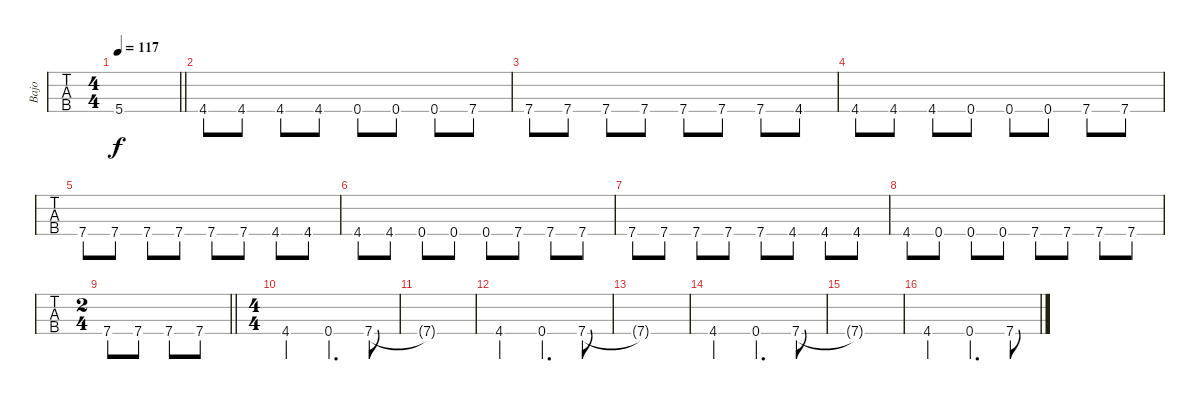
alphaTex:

\track ("Bajo" "Bajo") {instrument electricbassfinger}
\staff {tabs}
\tuning (F2 C2 G1 C1) {hide}
\ts (4 4)
\tempo 117
\clef f4
\barLineRight lightlight
\ks c
5.4{t}.1{dy f} |
4.4.8 4.4.8 4.4.8 4.4.8 0.4.8 0.4.8 0.4.8 7.4.8 |
7.4.8 7.4.8 7.4.8 7.4.8 7.4.8 7.4.8 7.4.8 4.4.8 |
4.4.8 4.4.8 4.4.8 0.4.8 0.4.8 0.4.8 7.4.8 7.4.8 |
7.4.8 7.4.8 7.4.8 7.4.8 7.4.8 7.4.8 4.4.8 4.4.8 |
4.4.8 4.4.8 0.4.8 0.4.8 0.4.8 7.4.8 7.4.8 7.4.8 |
7.4.8 7.4.8 7.4.8 7.4.8 7.4.8 4.4.8 4.4.8 4.4.8 |
4.4.8 0.4.8 0.4.8 0.4.8 7.4.8 7.4.8 7.4.8 7.4.8 |
\ts (2 4)
\barLineRight lightlight
7.4.8 7.4.8 7.4.8 7.4.8 |
\ts (4 4)
4.4.2 0.4.4{d} 7.4.8 |
7.4{t}.1 |
4.4.2 0.4.4{d} 7.4.8 |
7.4{t}.1 |
4.4.2 0.4.4{d} 7.4.8 |
7.4{t}.1 |
4.4.2 0.4.4{d} 7.4.8
